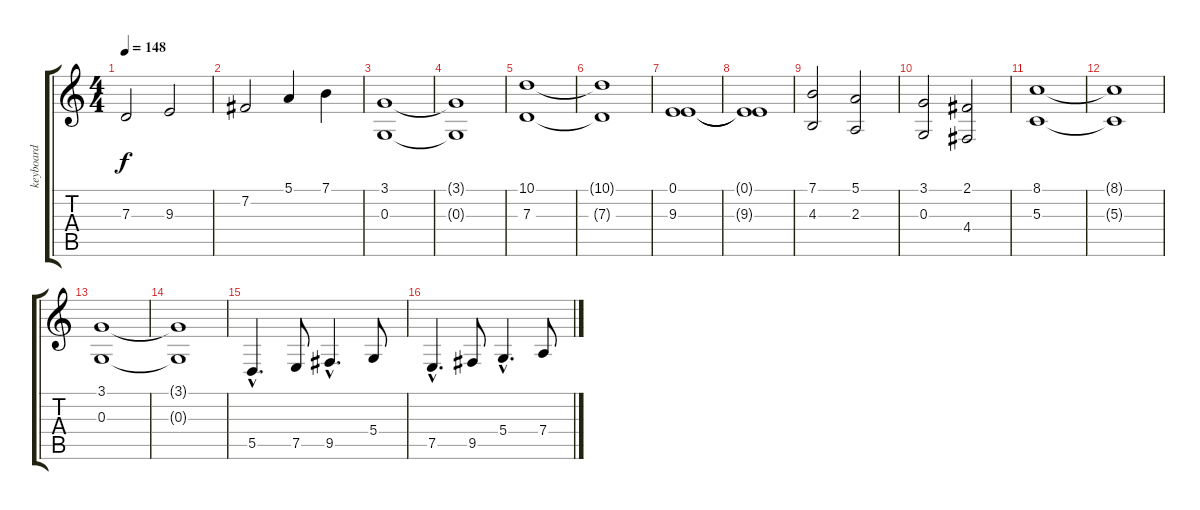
\track ("keyboard" "keyboard") {instrument stringensemble1}
\staff {score tabs}
\tuning (E4 B3 G3 D3 A2 E2) {hide}
\ts (4 4)
\tempo 148
\clef g2
\ks c
7.3.2{dy f} 9.3.2 |
7.2.2 5.1.4 7.1.4 |
(3.1 0.3).1 |
(3.1{t} 0.3{t}).1 |
(10.1 7.3).1 |
(10.1{t} 7.3{t}).1 |
(0.1 9.3).1 |
(0.1{t} 9.3{t}).1 |
(7.1 4.3).2 (5.1 2.3).2 |
(3.1 0.3).2 (2.1 4.4).2 |
(8.1 5.3).1 |
(8.1{t} 5.3{t}).1 |
(3.1 0.3).1 |
(3.1{t} 0.3{t}).1 |
5.5{hac}.4{d} 7.5.8 9.5{hac}.4{d} 5.4.8 |
7.5{hac}.4{d} 9.5.8 5.4{hac}.4{d} 7.4.8
